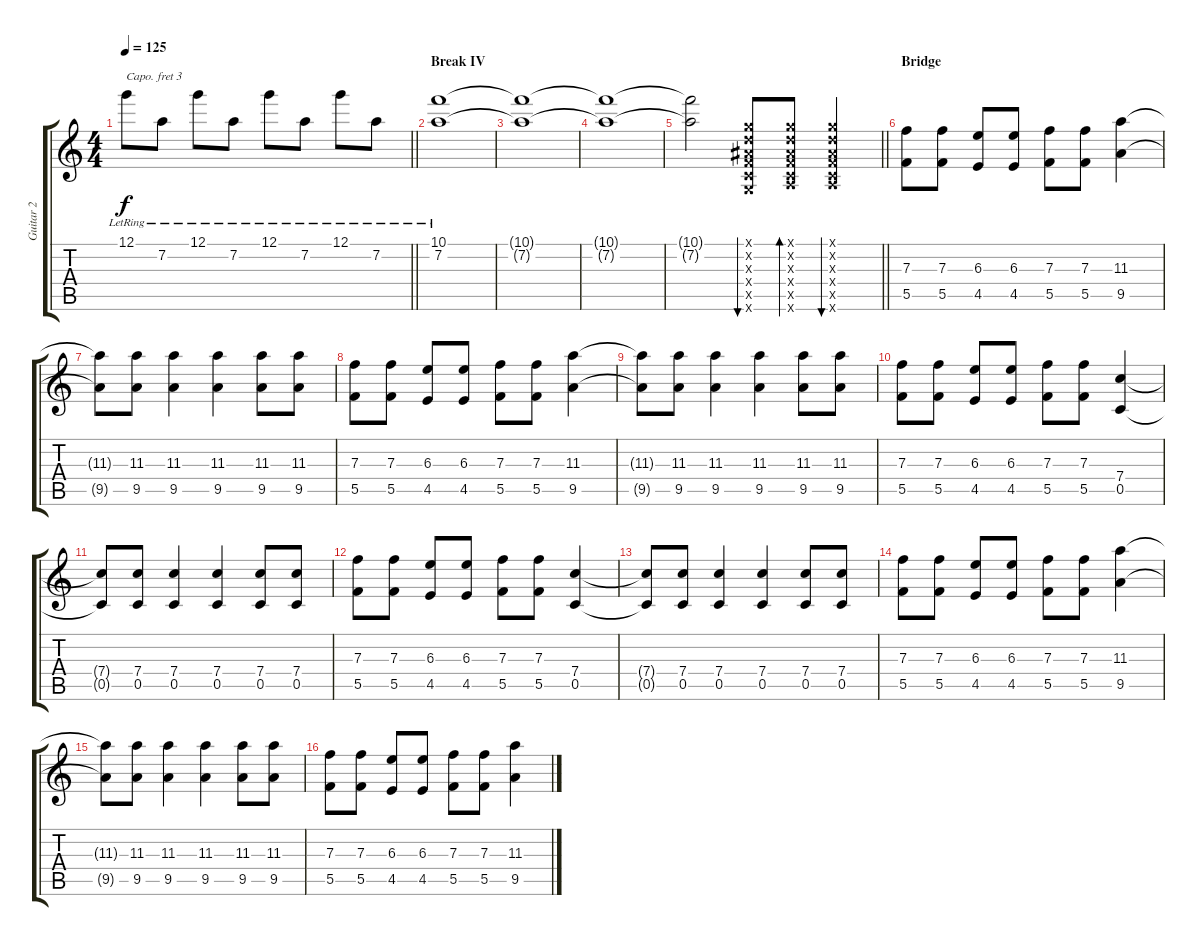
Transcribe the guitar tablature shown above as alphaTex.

\track ("Guitar 2" "Guitar 2") {instrument acousticguitarsteel}
\staff {score tabs}
\capo 3
\tuning (E4 B3 G3 D3 A2 E2) {hide}
\ts (4 4)
\tempo 125
\clef g2
\barLineRight lightlight
\ks c
12.1{lr}.8{dy f} 7.2{lr}.8 12.1{lr}.8 7.2{lr}.8 12.1{lr}.8 7.2{lr}.8 12.1{lr}.8 7.2{lr}.8 |
\section ("" "Break IV")
(10.1{lr} 7.2).1 |
(10.1{t} 7.2{t}).1 |
(10.1{t} 7.2{t}).1 |
\barLineRight lightlight
(10.1{t} 7.2{t}).2 (0.1{x} 0.2{x} 0.3{x} 0.4{x} 0.5{x} 0.6{x}).8{bu 30 volume 14} (0.1{x} 0.2{x} 0.3{x} 0.4{x} 0.5{x} 2.6{x}).8{bd 30} (0.1{x} 0.2{x} 0.3{x} 0.4{x} 0.5{x} 2.6{x}).4{bu 30} |
\section ("" "Bridge")
(7.3 5.5).8 (7.3 5.5).8 (6.3 4.5).8 (6.3 4.5).8 (7.3 5.5).8 (7.3 5.5).8 (11.3 9.5).4 |
(11.3{t} 9.5{t}).8 (11.3 9.5).8 (11.3 9.5).4 (11.3 9.5).4 (11.3 9.5).8 (11.3 9.5).8 |
(7.3 5.5).8 (7.3 5.5).8 (6.3 4.5).8 (6.3 4.5).8 (7.3 5.5).8 (7.3 5.5).8 (11.3 9.5).4 |
(11.3{t} 9.5{t}).8 (11.3 9.5).8 (11.3 9.5).4 (11.3 9.5).4 (11.3 9.5).8 (11.3 9.5).8 |
(7.3 5.5).8 (7.3 5.5).8 (6.3 4.5).8 (6.3 4.5).8 (7.3 5.5).8 (7.3 5.5).8 (7.4 0.5).4 |
(7.4{t} 0.5{t}).8 (7.4 0.5).8 (7.4 0.5).4 (7.4 0.5).4 (7.4 0.5).8 (7.4 0.5).8 |
(7.3 5.5).8 (7.3 5.5).8 (6.3 4.5).8 (6.3 4.5).8 (7.3 5.5).8 (7.3 5.5).8 (7.4 0.5).4 |
(7.4{t} 0.5{t}).8 (7.4 0.5).8 (7.4 0.5).4 (7.4 0.5).4 (7.4 0.5).8 (7.4 0.5).8 |
(7.3 5.5).8 (7.3 5.5).8 (6.3 4.5).8 (6.3 4.5).8 (7.3 5.5).8 (7.3 5.5).8 (11.3 9.5).4 |
(11.3{t} 9.5{t}).8 (11.3 9.5).8 (11.3 9.5).4 (11.3 9.5).4 (11.3 9.5).8 (11.3 9.5).8 |
(7.3 5.5).8 (7.3 5.5).8 (6.3 4.5).8 (6.3 4.5).8 (7.3 5.5).8 (7.3 5.5).8 (11.3 9.5).4
